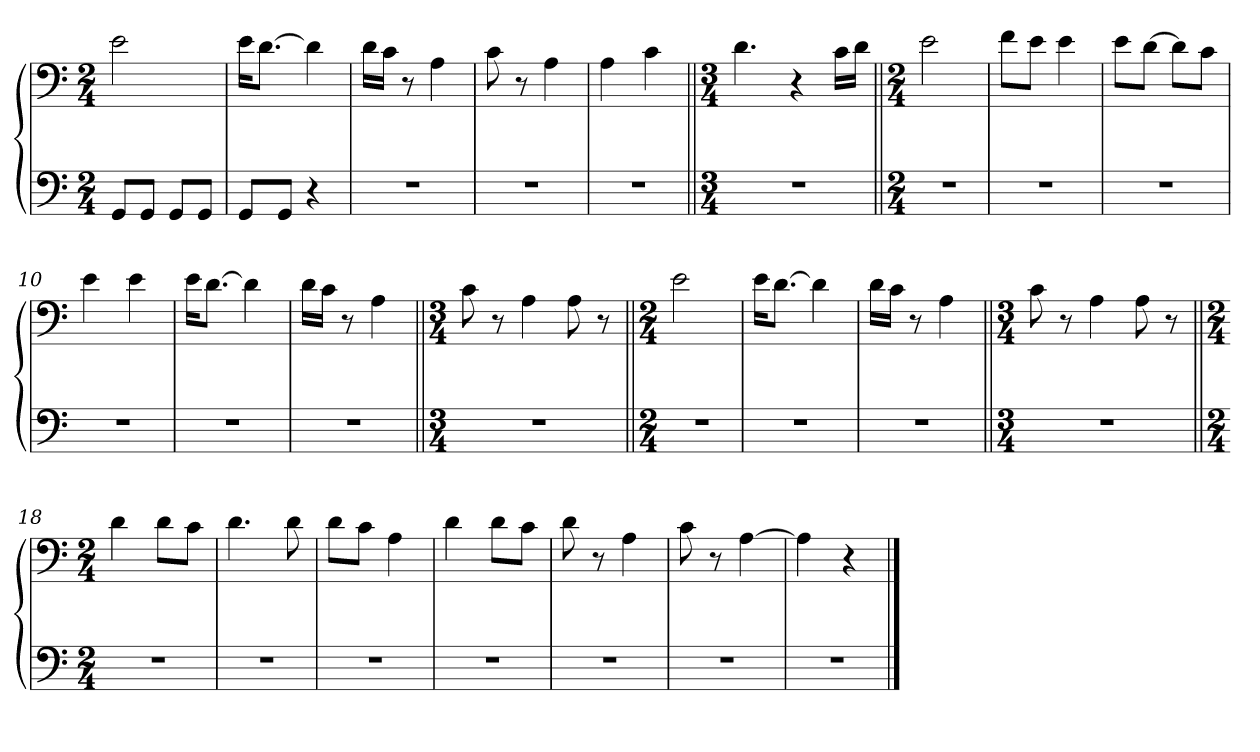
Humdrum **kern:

**kern	**kern
*part1	*part1
*staff2	*staff1
*clefF4	*clefF4
*k[]	*k[]
*M2/4	*M2/4
=1	=1
8GG/L	2e\
8GG/J	.
8GG/L	.
8GG/J	.
=2	=2
8GG/L	16e\KL
.	[8.d\J
8GG/J	.
4r	4d\]
=3	=3
2r	16d\LL
.	16c\JJ
.	8r
.	4A\
=4	=4
2r	8c\
.	8r
.	4A\
=5	=5
2r	4A\
.	4c\
=6||	=6||
*M3/4	*M3/4
2.r	4.d\
.	4r
.	16c\LL
.	16d\JJ
=7||	=7||
*M2/4	*M2/4
2r	2e\
=8	=8
2r	8f\L
.	8e\J
.	4e\
=9	=9
2r	8e\L
.	[8d\J
.	8d\L]
.	8c\J
=10	=10
2r	4e\
.	4e\
=11	=11
2r	16e\KL
.	[8.d\J
.	4d\]
=12	=12
2r	16d\LL
.	16c\JJ
.	8r
.	4A\
=13||	=13||
*M3/4	*M3/4
2.r	8c\
.	8r
.	4A\
.	8A\
.	8r
=14||	=14||
*M2/4	*M2/4
2r	2e\
=15	=15
2r	16e\KL
.	[8.d\J
.	4d\]
=16	=16
2r	16d\LL
.	16c\JJ
.	8r
.	4A\
=17||	=17||
*M3/4	*M3/4
2.r	8c\
.	8r
.	4A\
.	8A\
.	8r
=18||	=18||
*M2/4	*M2/4
2r	4d\
.	8d\L
.	8c\J
=19	=19
2r	4.d\
.	8d\
=20	=20
2r	8d\L
.	8c\J
.	4A\
=21	=21
2r	4d\
.	8d\L
.	8c\J
=22	=22
2r	8d\
.	8r
.	4A\
=23	=23
2r	8c\
.	8r
.	[4A\
=24	=24
2r	4A\]
.	4r
==	==
*-	*-
